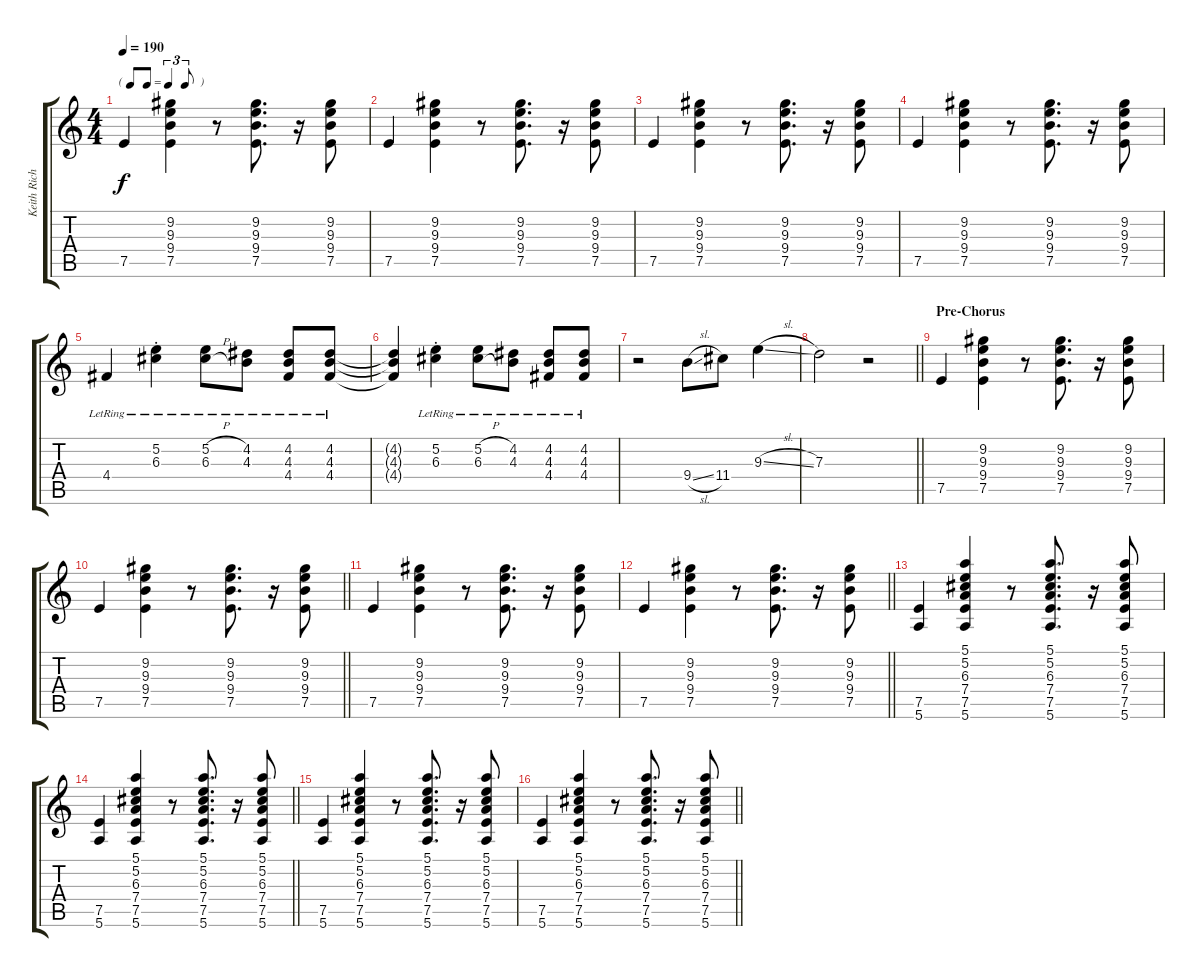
\track ("Keith Richards" "Keith Rich") {instrument electricguitarjazz}
\staff {score tabs}
\tuning (E4 B3 G3 D3 A2 E2) {hide}
\ts (4 4)
\tf triplet8th
\tempo 190
\clef g2
\ks c
7.5.4{dy f} (9.2 9.3 9.4 7.5).4 r.8 (9.2 9.3 9.4 7.5).8{d} r.16 (9.2 9.3 9.4 7.5).8 |
7.5.4 (9.2 9.3 9.4 7.5).4 r.8 (9.2 9.3 9.4 7.5).8{d} r.16 (9.2 9.3 9.4 7.5).8 |
7.5.4 (9.2 9.3 9.4 7.5).4 r.8 (9.2 9.3 9.4 7.5).8{d} r.16 (9.2 9.3 9.4 7.5).8 |
7.5.4 (9.2 9.3 9.4 7.5).4 r.8 (9.2 9.3 9.4 7.5).8{d} r.16 (9.2 9.3 9.4 7.5).8 |
4.4{lr}.4 (5.2{st lr} 6.3{st lr}).4 (5.2{h lr} 6.3{h lr}).8 (4.2{lr} 4.3{lr}).8 (4.2{lr} 4.3{lr} 4.4{lr}).8 (4.2{lr} 4.3{lr} 4.4{lr}).8 |
(4.2{t} 4.3{t} 4.4{t}).4 (5.2{st lr} 6.3{st lr}).4 (5.2{h lr} 6.3{h lr}).8 (4.2{lr} 4.3{lr}).8 (4.2{lr} 4.3{lr} 4.4{lr}).8 (4.2{lr} 4.3{lr} 4.4{lr}).8 |
r.2 9.4{sl}.8 11.4.8 9.3{sl}.4 |
\barLineRight lightlight
7.3.2 r.2 |
\section ("" "Pre-Chorus")
7.5.4 (9.2 9.3 9.4 7.5).4 r.8 (9.2 9.3 9.4 7.5).8{d} r.16 (9.2 9.3 9.4 7.5).8 |
\barLineRight lightlight
7.5.4 (9.2 9.3 9.4 7.5).4 r.8 (9.2 9.3 9.4 7.5).8{d} r.16 (9.2 9.3 9.4 7.5).8 |
7.5.4 (9.2 9.3 9.4 7.5).4 r.8 (9.2 9.3 9.4 7.5).8{d} r.16 (9.2 9.3 9.4 7.5).8 |
\barLineRight lightlight
7.5.4 (9.2 9.3 9.4 7.5).4 r.8 (9.2 9.3 9.4 7.5).8{d} r.16 (9.2 9.3 9.4 7.5).8 |
(7.5 5.6).4 (5.1 5.2 6.3 7.4 7.5 5.6).4 r.8 (5.1 5.2 6.3 7.4 7.5 5.6).8{d} r.16 (5.1 5.2 6.3 7.4 7.5 5.6).8 |
\barLineRight lightlight
(7.5 5.6).4 (5.1 5.2 6.3 7.4 7.5 5.6).4 r.8 (5.1 5.2 6.3 7.4 7.5 5.6).8{d} r.16 (5.1 5.2 6.3 7.4 7.5 5.6).8 |
(7.5 5.6).4 (5.1 5.2 6.3 7.4 7.5 5.6).4 r.8 (5.1 5.2 6.3 7.4 7.5 5.6).8{d} r.16 (5.1 5.2 6.3 7.4 7.5 5.6).8 |
\barLineRight lightlight
(7.5 5.6).4 (5.1 5.2 6.3 7.4 7.5 5.6).4 r.8 (5.1 5.2 6.3 7.4 7.5 5.6).8{d} r.16 (5.1 5.2 6.3 7.4 7.5 5.6).8
